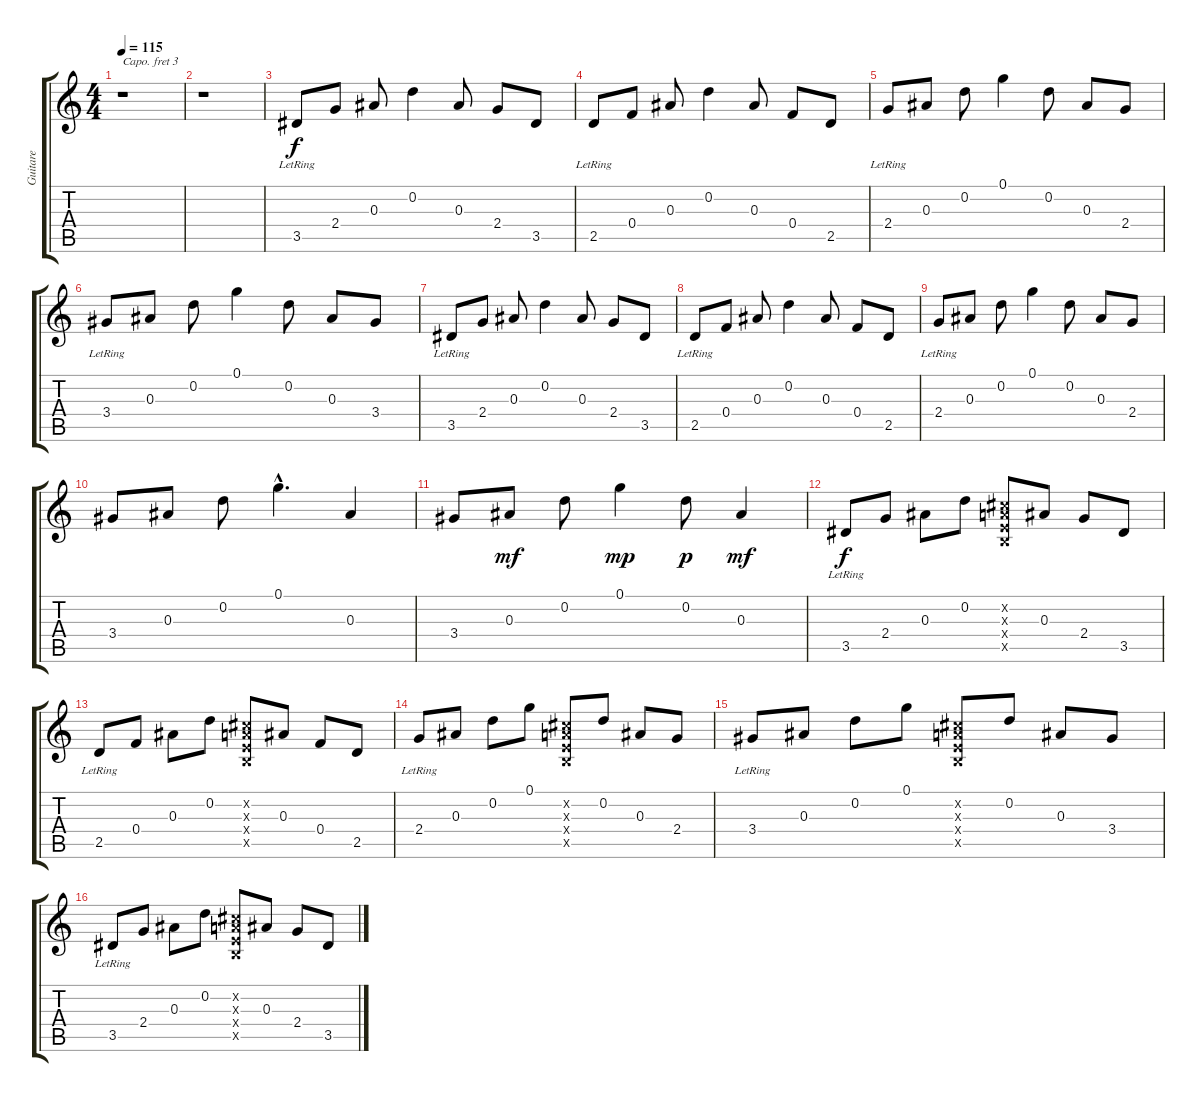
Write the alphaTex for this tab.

\track ("Guitare" "Guitare") {instrument electricguitarjazz}
\staff {score tabs}
\capo 3
\tuning (E4 B3 G3 D3 A2 E2) {hide}
\ts (4 4)
\tempo 115
\clef g2
\ks c
r.1{dy f instrument electricguitarjazz} |
r.1 |
3.5{lr}.8 2.4.8 0.3.8 0.2.4 0.3.8 2.4.8 3.5.8 |
2.5{lr}.8 0.4.8 0.3.8 0.2.4 0.3.8 0.4.8 2.5.8 |
2.4{lr}.8 0.3.8 0.2.8 0.1.4 0.2.8 0.3.8 2.4.8 |
3.4{lr}.8 0.3.8 0.2.8 0.1.4 0.2.8 0.3.8 3.4.8 |
3.5{lr}.8 2.4.8 0.3.8 0.2.4 0.3.8 2.4.8 3.5.8 |
2.5{lr}.8 0.4.8 0.3.8 0.2.4 0.3.8 0.4.8 2.5.8 |
2.4{lr}.8 0.3.8 0.2.8 0.1.4 0.2.8 0.3.8 2.4.8 |
3.4.8 0.3.8 0.2.8 0.1{hac}.4{d} 0.3.4 |
3.4.8 0.3.8{dy mf} 0.2.8 0.1.4{dy mp} 0.2.8{dy p} 0.3.4{dy mf} |
3.5{lr}.8{dy f} 2.4.8 0.3.8 0.2.8 (-1.2{x} -1.3{x} -1.4{x} -1.5{x}).8 0.3.8 2.4.8 3.5.8 |
2.5{lr}.8 0.4.8 0.3.8 0.2.8 (-1.2{x} -1.3{x} -1.4{x} -1.5{x}).8 0.3.8 0.4.8 2.5.8 |
2.4{lr}.8 0.3.8 0.2.8 0.1.8 (-1.2{x} -1.3{x} -1.4{x} -1.5{x}).8 0.2.8 0.3.8 2.4.8 |
3.4{lr}.8 0.3.8 0.2.8 0.1.8 (-1.2{x} -1.3{x} -1.4{x} -1.5{x}).8 0.2.8 0.3.8 3.4.8 |
3.5{lr}.8 2.4.8 0.3.8 0.2.8 (-1.2{x} -1.3{x} -1.4{x} -1.5{x}).8 0.3.8 2.4.8 3.5.8
